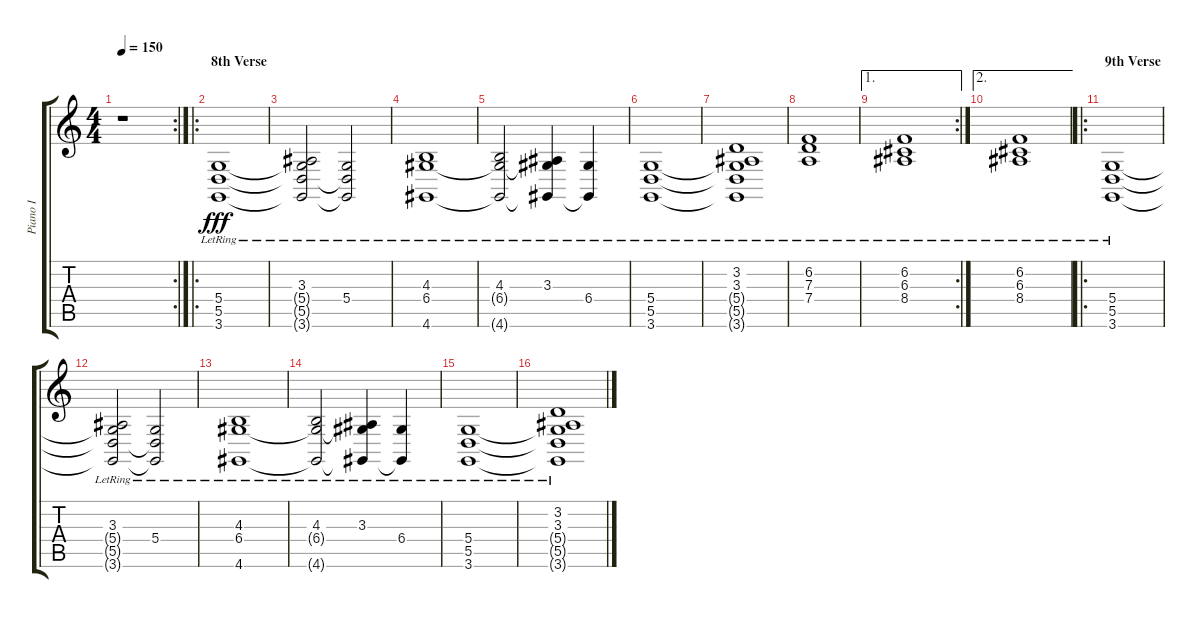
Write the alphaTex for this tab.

\track ("Piano I" "Piano I") {instrument acousticgrandpiano}
\staff {score tabs}
\tuning (E4 B3 G3 D3 A2 E2) {hide}
\rc 2
\ts (4 4)
\tempo 150
\clef g2
\ks c
r.1{dy f} |
\ro
\section ("" "8th Verse")
(5.4{lr} 5.5{lr} 3.6{lr}).1{dy fff} |
(3.3{lr} 5.4{t} 5.5{t} 3.6{t}).2 (5.4{lr} 5.5{t} 3.6{t}).2 |
(4.3{lr} 6.4{lr} 4.6{lr}).1 |
(4.3{lr} 6.4{t} 4.6{t}).2 (3.3{lr} 6.4{t} 4.6{t}).4 (6.4{lr} 4.6{t}).4 |
(5.4{lr} 5.5{lr} 3.6{lr}).1 |
(3.2{lr} 3.3{lr} 5.4{t} 5.5{t} 3.6{t}).1 |
(6.2{lr} 7.3{lr} 7.4{lr}).1 |
\ae 1
\rc 2
(6.2{lr} 6.3{lr} 8.4{lr}).1 |
\ae 2
(6.2{lr} 6.3{lr} 8.4{lr}).1 |
\ro
\section ("" "9th Verse")
(5.4{lr} 5.5{lr} 3.6{lr}).1 |
(3.3{lr} 5.4{t} 5.5{t} 3.6{t}).2 (5.4{lr} 5.5{t} 3.6{t}).2 |
(4.3{lr} 6.4{lr} 4.6{lr}).1 |
(4.3{lr} 6.4{t} 4.6{t}).2 (3.3{lr} 6.4{t} 4.6{t}).4 (6.4{lr} 4.6{t}).4 |
(5.4{lr} 5.5{lr} 3.6{lr}).1 |
(3.2{lr} 3.3{lr} 5.4{t} 5.5{t} 3.6{t}).1
